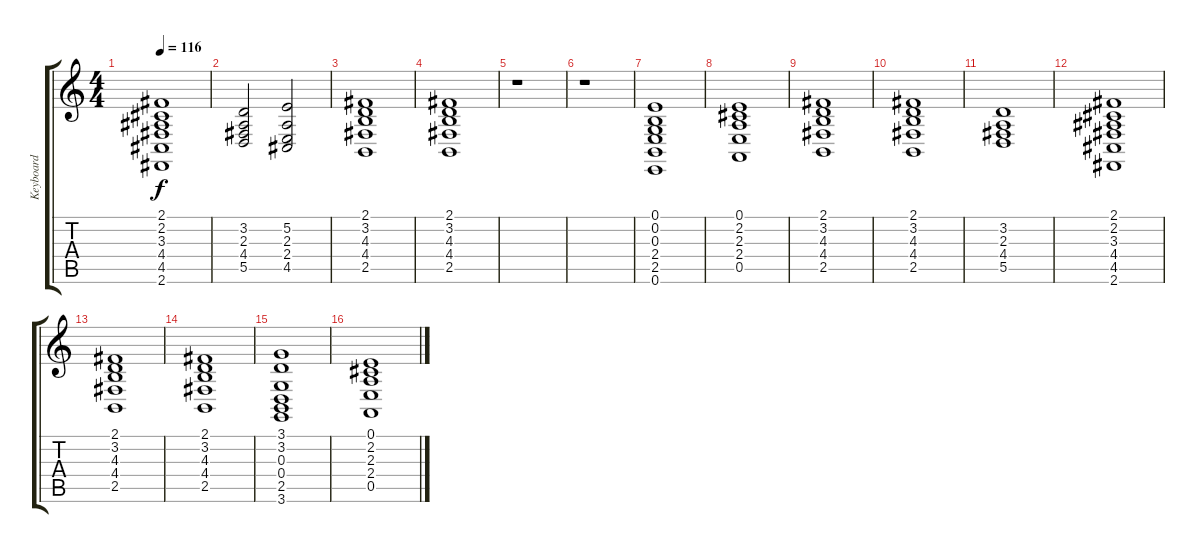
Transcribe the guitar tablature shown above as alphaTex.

\track ("Keyboard" "Keyboard") {instrument brightacousticpiano}
\staff {score tabs}
\tuning (E4 B3 G3 D3 A2 E2) {hide}
\ts (4 4)
\tempo 116
\clef g2
\ks c
(2.1 2.2 3.3 4.4 4.5 2.6).1{dy f} |
(3.2 2.3 4.4 5.5).2 (5.2 2.3 2.4 4.5).2 |
(2.1 3.2 4.3 4.4 2.5).1 |
(2.1 3.2 4.3 4.4 2.5).1 |
r.1 |
r.1 |
(0.1 0.2 0.3 2.4 2.5 0.6).1 |
(0.1 2.2 2.3 2.4 0.5).1 |
(2.1 3.2 4.3 4.4 2.5).1 |
(2.1 3.2 4.3 4.4 2.5).1 |
(3.2 2.3 4.4 5.5).1 |
(2.1 2.2 3.3 4.4 4.5 2.6).1 |
(2.1 3.2 4.3 4.4 2.5).1 |
(2.1 3.2 4.3 4.4 2.5).1 |
(3.1 3.2 0.3 0.4 2.5 3.6).1 |
(0.1 2.2 2.3 2.4 0.5).1
